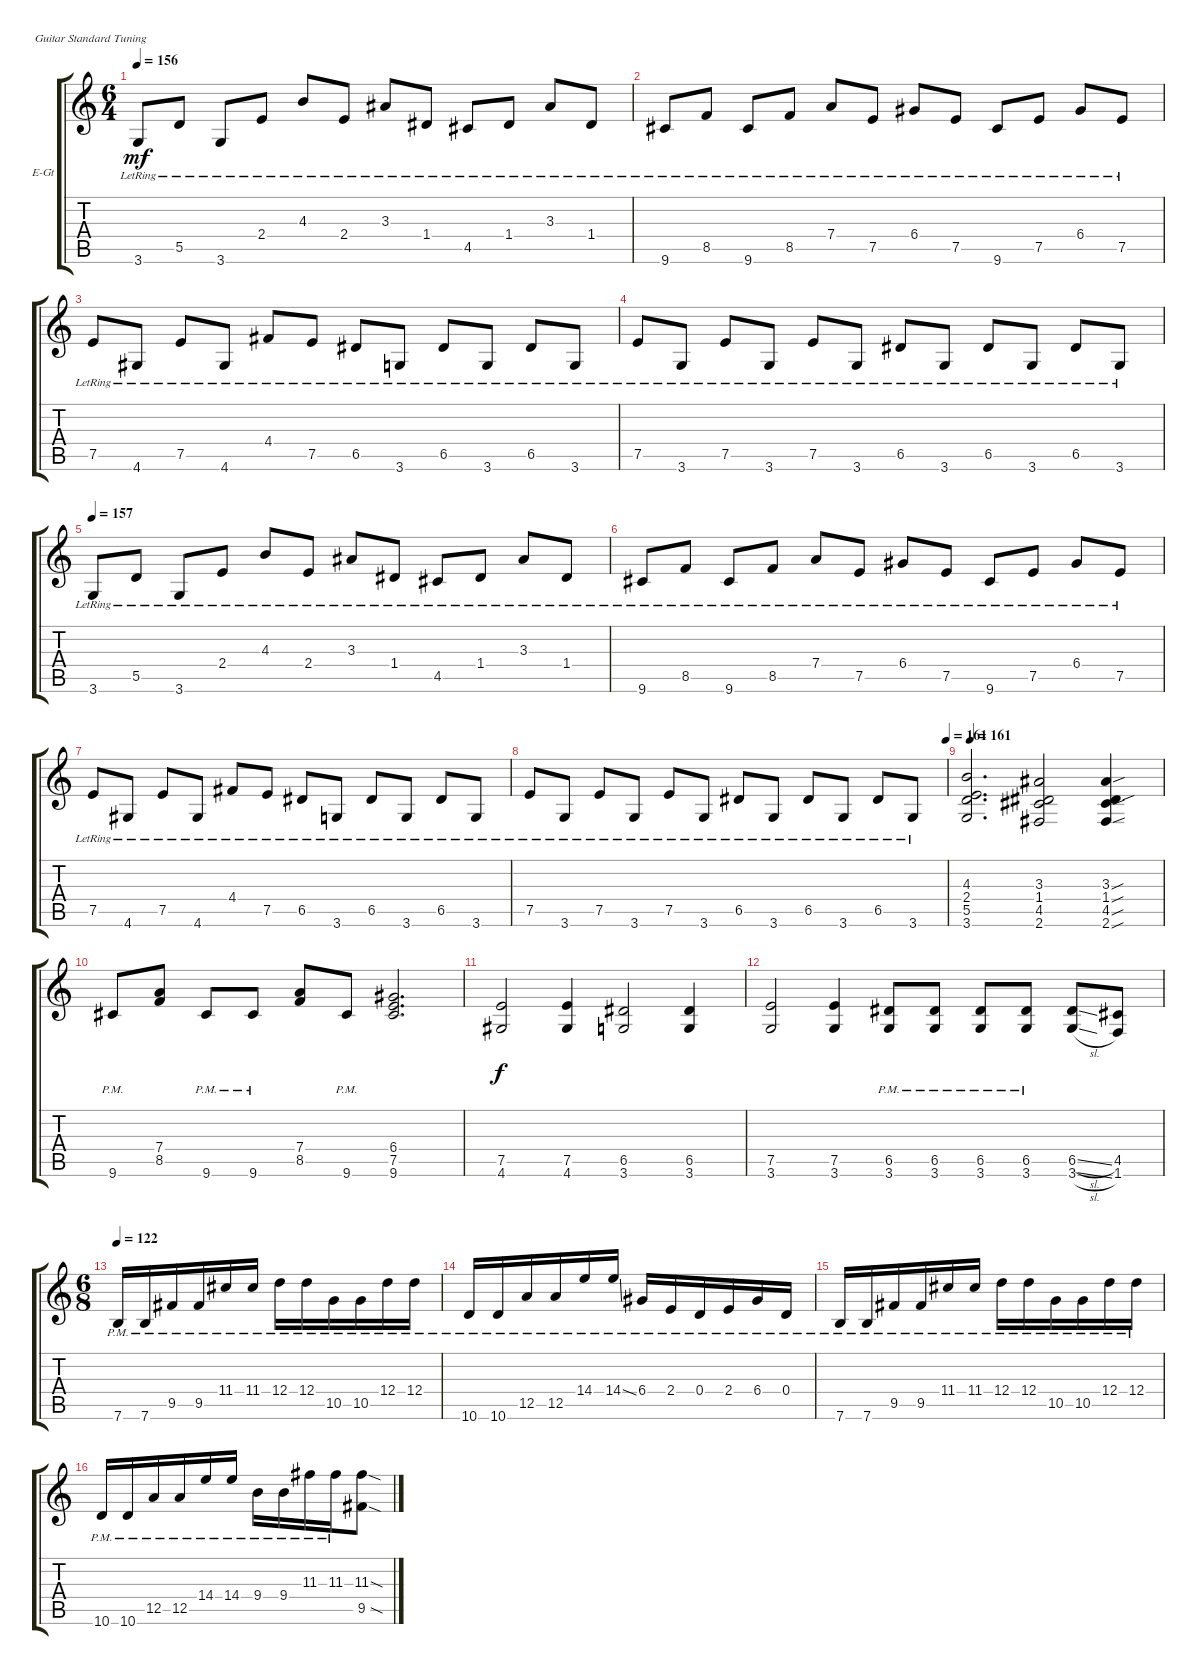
\bracketExtendMode groupsimilarinstruments
\firstSystemTrackNameOrientation horizontal
\otherSystemsTrackNameOrientation horizontal
\track ("Jason Gobel" "E-Gt") {instrument distortionguitar}
\staff {score tabs}
\tuning (E4 B3 G3 D3 A2 E2)
\ts (6 4)
\tempo 156
\clef g2
\ks c
3.6{lr}.8{dy mf} 5.5{lr}.8 3.6{lr}.8 2.4{lr}.8 4.3{lr}.8 2.4{lr}.8 3.3{lr}.8 1.4{lr}.8 4.5{lr}.8 1.4{lr}.8 3.3{lr}.8 1.4{lr}.8 |
9.6{lr}.8 8.5{lr}.8 9.6{lr}.8 8.5{lr}.8 7.4{lr}.8 7.5{lr}.8 6.4{lr}.8 7.5{lr}.8 9.6{lr}.8 7.5{lr}.8 6.4{lr}.8 7.5{lr}.8 |
7.5{lr}.8 4.6{lr}.8 7.5{lr}.8 4.6{lr}.8 4.4{lr}.8 7.5{lr}.8 6.5{lr}.8 3.6{lr}.8 6.5{lr}.8 3.6{lr}.8 6.5{lr}.8 3.6{lr}.8 |
7.5{lr}.8 3.6{lr}.8 7.5{lr}.8 3.6{lr}.8 7.5{lr}.8 3.6{lr}.8 6.5{lr}.8 3.6{lr}.8 6.5{lr}.8 3.6{lr}.8 6.5{lr}.8 3.6{lr}.8 |
\tempo 157
3.6{lr}.8 5.5{lr}.8 3.6{lr}.8 2.4{lr}.8 4.3{lr}.8 2.4{lr}.8 3.3{lr}.8 1.4{lr}.8 4.5{lr}.8 1.4{lr}.8 3.3{lr}.8 1.4{lr}.8 |
9.6{lr}.8 8.5{lr}.8 9.6{lr}.8 8.5{lr}.8 7.4{lr}.8 7.5{lr}.8 6.4{lr}.8 7.5{lr}.8 9.6{lr}.8 7.5{lr}.8 6.4{lr}.8 7.5{lr}.8 |
7.5{lr}.8 4.6{lr}.8 7.5{lr}.8 4.6{lr}.8 4.4{lr}.8 7.5{lr}.8 6.5{lr}.8 3.6{lr}.8 6.5{lr}.8 3.6{lr}.8 6.5{lr}.8 3.6{lr}.8 |
\tempo (161 1)
7.5{lr}.8 3.6{lr}.8 7.5{lr}.8 3.6{lr}.8 7.5{lr}.8 3.6{lr}.8 6.5{lr}.8 3.6{lr}.8 6.5{lr}.8 3.6{lr}.8 6.5{lr}.8 3.6{lr}.8 |
\tempo 161
(4.3 2.4 5.5 3.6).2{d} (3.3 1.4 4.5 2.6).2 (3.3{sou} 1.4{sou} 4.5{sou} 2.6{sou}).4 |
9.6{pm}.8 (7.4 8.5).8 9.6{pm}.8 9.6{pm}.8 (7.4 8.5).8 9.6{pm}.8 (6.4 7.5 9.6).2{d} |
(7.5 4.6).2{dy f} (7.5 4.6).4 (6.5 3.6).2 (6.5 3.6).4 |
(7.5 3.6).2 (7.5 3.6).4 (6.5{pm} 3.6{pm}).8 (6.5{pm} 3.6{pm}).8 (6.5{pm} 3.6{pm}).8 (6.5{pm} 3.6{pm}).8 (6.5{sl} 3.6{sl}).8 (4.5 1.6).8 |
\ts (6 8)
\beaming (8 3 3)
\tempo 122
7.6{pm}.16 7.6{pm}.16 9.5{pm}.16 9.5{pm}.16 11.4{pm}.16 11.4{pm}.16 12.4{pm}.16 12.4{pm}.16 10.5{pm}.16 10.5{pm}.16 12.4{pm}.16 12.4{pm}.16 |
10.6{pm}.16 10.6{pm}.16 12.5{pm}.16 12.5{pm}.16 14.4{pm}.16 14.4{ss pm}.16 6.4{pm}.16 2.4{pm}.16 0.4{pm}.16 2.4{pm}.16 6.4{pm}.16 0.4{pm}.16 |
7.6{pm}.16 7.6{pm}.16 9.5{pm}.16 9.5{pm}.16 11.4{pm}.16 11.4{pm}.16 12.4{pm}.16 12.4{pm}.16 10.5{pm}.16 10.5{pm}.16 12.4{pm}.16 12.4{pm}.16 |
10.6{pm}.16 10.6{pm}.16 12.5{pm}.16 12.5{pm}.16 14.4{pm}.16 14.4{pm}.16 9.4{pm}.16 9.4{pm}.16 11.3{pm}.16 11.3{pm}.16 (11.3{sod} 9.5{sod}).8
